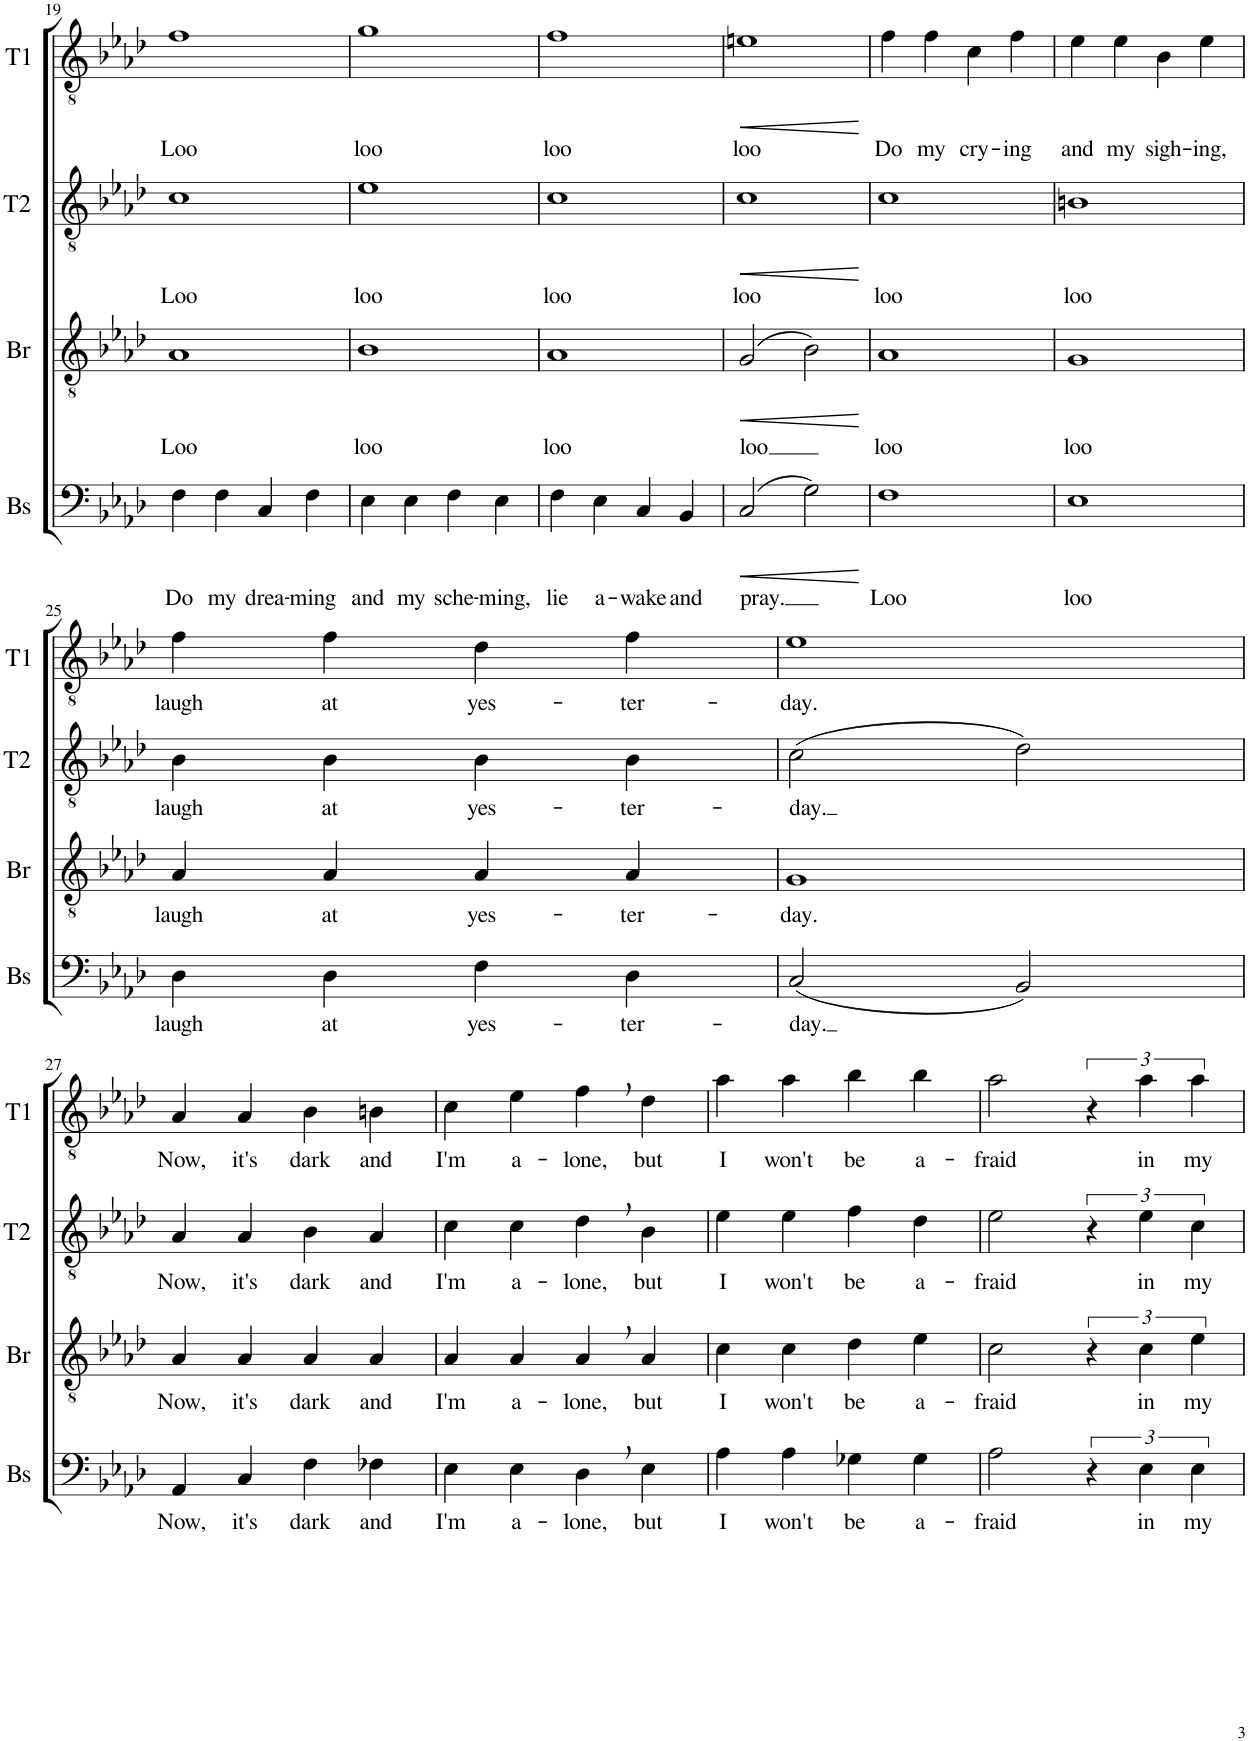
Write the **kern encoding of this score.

**kern	**text	**dynam	**kern	**text	**dynam	**kern	**text	**dynam	**kern	**text	**dynam
*part4	*part4	*part4	*part3	*part3	*part3	*part2	*part2	*part2	*part1	*part1	*part1
*staff4	*staff4	*staff4	*staff3	*staff3	*staff3	*staff2	*staff2	*staff2	*staff1	*staff1	*staff1
*I"Bass	*	*	*I"Baritone	*	*	*I"Tenor 2	*	*	*I"Tenor 1	*	*
*I'Bs	*	*	*I'Br	*	*	*I'T2	*	*	*I'T1	*	*
!!LO:PB:g=z
*clefF4	*	*	*clefGv2	*	*	*clefGv2	*	*	*clefGv2	*	*
*k[b-e-a-d-]	*	*	*k[b-e-a-d-]	*	*	*k[b-e-a-d-]	*	*	*k[b-e-a-d-]	*	*
*M4/4	*	*	*M4/4	*	*	*M4/4	*	*	*M4/4	*	*
=19	=19	=19	=19	=19	=19	=19	=19	=19	=19	=19	=19
!	!LO:LY:b	!	!	!LO:LY:b	!	!	!LO:LY:b	!	!	!LO:LY:b	!
4F\	Do	.	1A-	Loo	.	1c	Loo	.	1f	Loo	.
!	!LO:LY:b	!	!	!	!	!	!	!	!	!	!
4F\	my	.	.	.	.	.	.	.	.	.	.
!	!LO:LY:b	!	!	!	!	!	!	!	!	!	!
4C/	drea-	.	.	.	.	.	.	.	.	.	.
!	!LO:LY:b	!	!	!	!	!	!	!	!	!	!
4F\	-ming	.	.	.	.	.	.	.	.	.	.
=20	=20	=20	=20	=20	=20	=20	=20	=20	=20	=20	=20
!	!LO:LY:b	!	!	!LO:LY:b	!	!	!LO:LY:b	!	!	!LO:LY:b	!
4E-\	and	.	1B-	loo	.	1e-	loo	.	1g	loo	.
!	!LO:LY:b	!	!	!	!	!	!	!	!	!	!
4E-\	my	.	.	.	.	.	.	.	.	.	.
!	!LO:LY:b	!	!	!	!	!	!	!	!	!	!
4F\	sche-	.	.	.	.	.	.	.	.	.	.
!	!LO:LY:b	!	!	!	!	!	!	!	!	!	!
4E-\	-ming,	.	.	.	.	.	.	.	.	.	.
=21	=21	=21	=21	=21	=21	=21	=21	=21	=21	=21	=21
!	!LO:LY:b	!	!	!LO:LY:b	!	!	!LO:LY:b	!	!	!LO:LY:b	!
4F\	lie	.	1A-	loo	.	1c	loo	.	1f	loo	.
!	!LO:LY:b	!	!	!	!	!	!	!	!	!	!
4E-\	a-	.	.	.	.	.	.	.	.	.	.
!	!LO:LY:b	!	!	!	!	!	!	!	!	!	!
4C/	-wake	.	.	.	.	.	.	.	.	.	.
!	!LO:LY:b	!	!	!	!	!	!	!	!	!	!
4BB-/	and	.	.	.	.	.	.	.	.	.	.
=22	=22	=22	=22	=22	=22	=22	=22	=22	=22	=22	=22
!	!LO:LY:b	!LO:HP:b	!	!LO:LY:b	!LO:HP:b	!	!LO:LY:b	!LO:HP:b	!	!LO:LY:b	!LO:HP:b
(2C/	pray.	<	(2G/	loo	<	1c	loo	<	1en	loo	<
2G\)	.	.	2B-\)	.	.	.	.	.	.	.	.
.	.	[	.	.	[	.	.	[	.	.	[
=23	=23	=23	=23	=23	=23	=23	=23	=23	=23	=23	=23
!	!LO:LY:b	!	!	!LO:LY:b	!	!	!LO:LY:b	!	!	!LO:LY:b	!
1F	Loo	.	1A-	loo	.	1c	loo	.	4f\	Do	.
!	!	!	!	!	!	!	!	!	!	!LO:LY:b	!
.	.	.	.	.	.	.	.	.	4f\	my	.
!	!	!	!	!	!	!	!	!	!	!LO:LY:b	!
.	.	.	.	.	.	.	.	.	4c\	cry-	.
!	!	!	!	!	!	!	!	!	!	!LO:LY:b	!
.	.	.	.	.	.	.	.	.	4f\	-ing	.
=24	=24	=24	=24	=24	=24	=24	=24	=24	=24	=24	=24
!	!LO:LY:b	!	!	!LO:LY:b	!	!	!LO:LY:b	!	!	!LO:LY:b	!
1E-	loo	.	1G	loo	.	1Bn	loo	.	4e-\	and	.
!	!	!	!	!	!	!	!	!	!	!LO:LY:b	!
.	.	.	.	.	.	.	.	.	4e-\	my	.
!	!	!	!	!	!	!	!	!	!	!LO:LY:b	!
.	.	.	.	.	.	.	.	.	4B-\	sigh-	.
!	!	!	!	!	!	!	!	!	!	!LO:LY:b	!
.	.	.	.	.	.	.	.	.	4e-\	-ing,	.
!!LO:LB:g=z
=25	=25	=25	=25	=25	=25	=25	=25	=25	=25	=25	=25
!	!LO:LY:b	!	!	!LO:LY:b	!	!	!LO:LY:b	!	!	!LO:LY:b	!
4D-\	laugh	.	4A-/	laugh	.	4B-\	laugh	.	4f\	laugh	.
!	!LO:LY:b	!	!	!LO:LY:b	!	!	!LO:LY:b	!	!	!LO:LY:b	!
4D-\	at	.	4A-/	at	.	4B-\	at	.	4f\	at	.
!	!LO:LY:b	!	!	!LO:LY:b	!	!	!LO:LY:b	!	!	!LO:LY:b	!
4F\	yes-	.	4A-/	yes-	.	4B-\	yes-	.	4d-\	yes-	.
!	!LO:LY:b	!	!	!LO:LY:b	!	!	!LO:LY:b	!	!	!LO:LY:b	!
4D-\	-ter-	.	4A-/	-ter-	.	4B-\	-ter-	.	4f\	-ter-	.
=26	=26	=26	=26	=26	=26	=26	=26	=26	=26	=26	=26
!	!LO:LY:b	!	!	!LO:LY:b	!	!	!LO:LY:b	!	!	!LO:LY:b	!
(2C/	-day.	.	1G	-day.	.	(2c\	-day.	.	1e-	-day.	.
2BB-/)	.	.	.	.	.	2d-\)	.	.	.	.	.
!!LO:LB:g=z
=27	=27	=27	=27	=27	=27	=27	=27	=27	=27	=27	=27
!	!LO:LY:b	!	!	!LO:LY:b	!	!	!LO:LY:b	!	!	!LO:LY:b	!
4AA-/	Now,	.	4A-/	Now,	.	4A-/	Now,	.	4A-/	Now,	.
!	!LO:LY:b	!	!	!LO:LY:b	!	!	!LO:LY:b	!	!	!LO:LY:b	!
4C/	it's	.	4A-/	it's	.	4A-/	it's	.	4A-/	it's	.
!	!LO:LY:b	!	!	!LO:LY:b	!	!	!LO:LY:b	!	!	!LO:LY:b	!
4F\	dark	.	4A-/	dark	.	4B-\	dark	.	4B-\	dark	.
!	!LO:LY:b	!	!	!LO:LY:b	!	!	!LO:LY:b	!	!	!LO:LY:b	!
4F-X\	and	.	4A-/	and	.	4A-/	and	.	4Bn\	and	.
=28	=28	=28	=28	=28	=28	=28	=28	=28	=28	=28	=28
!	!LO:LY:b	!	!	!LO:LY:b	!	!	!LO:LY:b	!	!	!LO:LY:b	!
4E-\	I'm	.	4A-/	I'm	.	4c\	I'm	.	4c\	I'm	.
!	!LO:LY:b	!	!	!LO:LY:b	!	!	!LO:LY:b	!	!	!LO:LY:b	!
4E-\	a-	.	4A-/	a-	.	4c\	a-	.	4e-\	a-	.
!	!LO:LY:b	!	!	!LO:LY:b	!	!	!LO:LY:b	!	!	!LO:LY:b	!
4D-,\	-lone,	.	4A-,/	-lone,	.	4d-,\	-lone,	.	4f,\	-lone,	.
!	!LO:LY:b	!	!	!LO:LY:b	!	!	!LO:LY:b	!	!	!LO:LY:b	!
4E-\	but	.	4A-/	but	.	4B-\	but	.	4d-\	but	.
=29	=29	=29	=29	=29	=29	=29	=29	=29	=29	=29	=29
!	!LO:LY:b	!	!	!LO:LY:b	!	!	!LO:LY:b	!	!	!LO:LY:b	!
4A-\	I	.	4c\	I	.	4e-\	I	.	4a-\	I	.
!	!LO:LY:b	!	!	!LO:LY:b	!	!	!LO:LY:b	!	!	!LO:LY:b	!
4A-\	won't	.	4c\	won't	.	4e-\	won't	.	4a-\	won't	.
!	!LO:LY:b	!	!	!LO:LY:b	!	!	!LO:LY:b	!	!	!LO:LY:b	!
4G-X\	be	.	4d-\	be	.	4f\	be	.	4b-\	be	.
!	!LO:LY:b	!	!	!LO:LY:b	!	!	!LO:LY:b	!	!	!LO:LY:b	!
4G-\	a-	.	4e-\	a-	.	4d-\	a-	.	4b-\	a-	.
=30	=30	=30	=30	=30	=30	=30	=30	=30	=30	=30	=30
!	!LO:LY:b	!	!	!LO:LY:b	!	!	!LO:LY:b	!	!	!LO:LY:b	!
2A-\	-fraid	.	2c\	-fraid	.	2e-\	-fraid	.	2a-\	-fraid	.
6r	.	.	6r	.	.	6r	.	.	6r	.	.
!	!LO:LY:b	!	!	!LO:LY:b	!	!	!LO:LY:b	!	!	!LO:LY:b	!
6E-\	in	.	6c\	in	.	6e-\	in	.	6a-\	in	.
!	!LO:LY:b	!	!	!LO:LY:b	!	!	!LO:LY:b	!	!	!LO:LY:b	!
6E-\	my	.	6e-\	my	.	6c\	my	.	6a-\	my	.
=	=	=	=	=	=	=	=	=	=	=	=
*-	*-	*-	*-	*-	*-	*-	*-	*-	*-	*-	*-
